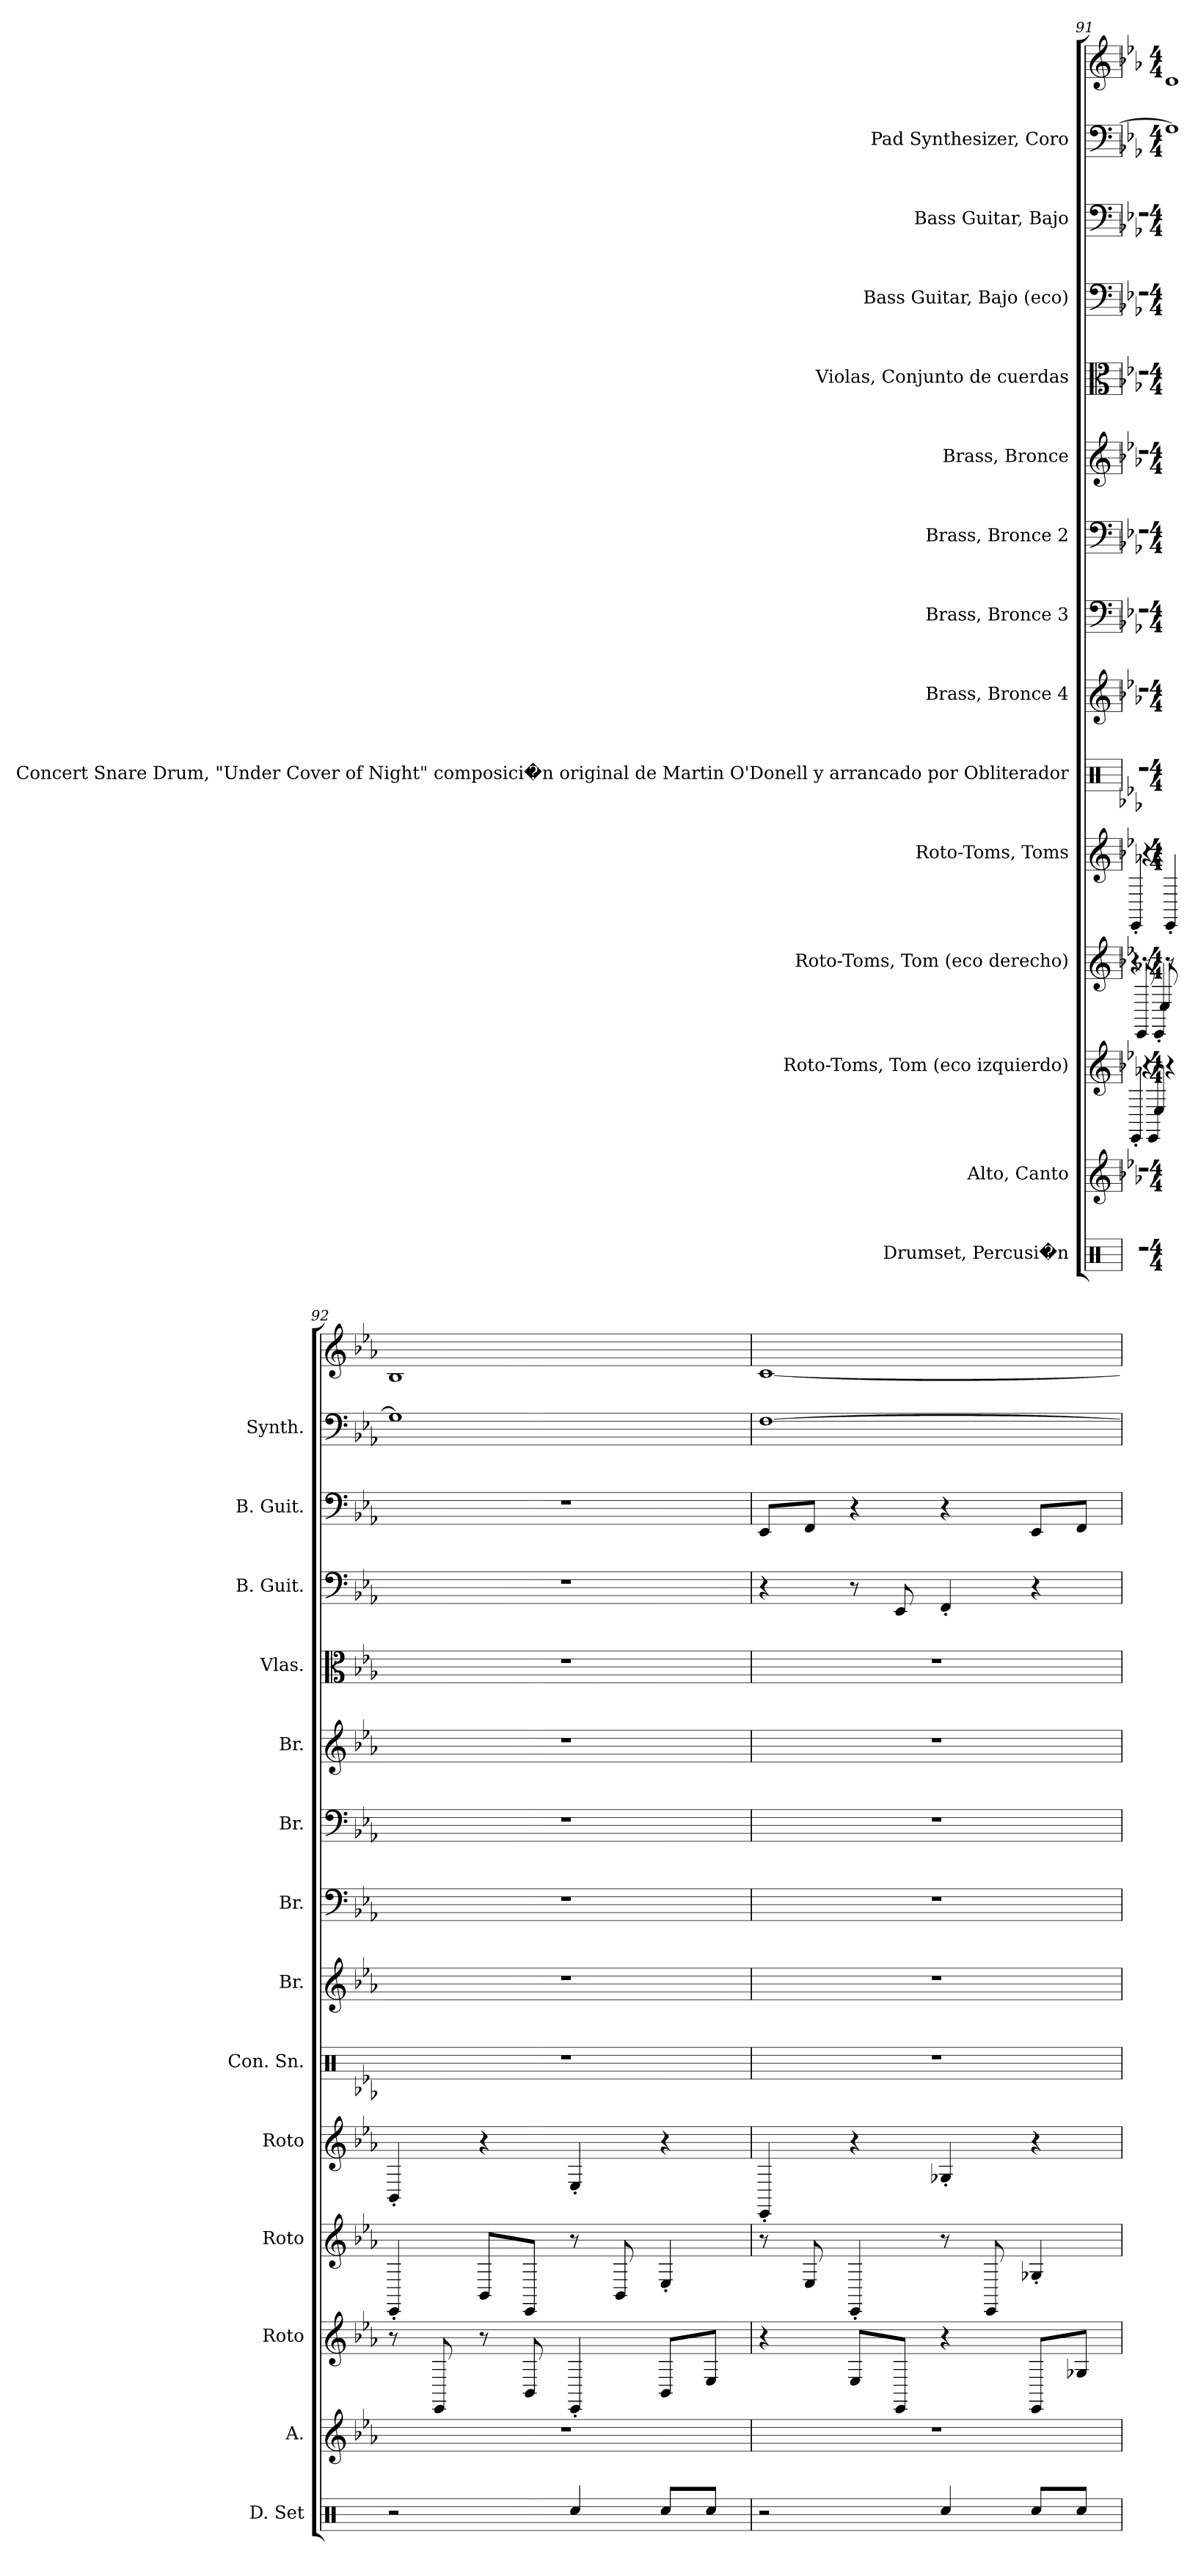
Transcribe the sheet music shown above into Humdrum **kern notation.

**kern	**kern	**kern	**kern	**kern	**kern	**kern	**kern	**kern	**kern	**kern	**kern	**kern	**kern	**kern
*part14	*part13	*part12	*part11	*part10	*part9	*part8	*part7	*part6	*part5	*part4	*part3	*part2	*part1	*part1
*staff15	*staff14	*staff13	*staff12	*staff11	*staff10	*staff9	*staff8	*staff7	*staff6	*staff5	*staff4	*staff3	*staff2	*staff1
*I"Drumset, Percusi�n	*I"Alto, Canto	*I"Roto-Toms, Tom (eco izquierdo)	*I"Roto-Toms, Tom (eco derecho)	*I"Roto-Toms, Toms	*I"Concert Snare Drum, &quot;Under Cover of Night&quot; composici�n original de Martin O'Donell y arrancado por Obliterador	*I"Brass, Bronce 4	*I"Brass, Bronce 3	*I"Brass, Bronce 2	*I"Brass, Bronce	*I"Violas, Conjunto de cuerdas	*I"Bass Guitar, Bajo (eco)	*I"Bass Guitar, Bajo	*I"Pad Synthesizer, Coro	*
*I'D. Set	*I'A.	*I'Roto	*I'Roto	*I'Roto	*I'Con. Sn.	*I'Br.	*I'Br.	*I'Br.	*I'Br.	*I'Vlas.	*I'B. Guit.	*I'B. Guit.	*I'Synth.	*
*clefX	*clefG2	*clefG2	*clefG2	*clefG2	*clefX	*clefG2	*clefF4	*clefF4	*clefG2	*clefC3	*clefF4	*clefF4	*clefF4	*clefG2
*	*	*	*	*	*	*	*	*	*	*	*ITrd7c12	*ITrd7c12	*	*
*k[]	*k[b-e-a-]	*k[b-e-a-]	*k[b-e-a-]	*k[b-e-a-]	*k[b-e-a-]	*k[b-e-a-]	*k[b-e-a-]	*k[b-e-a-]	*k[b-e-a-]	*k[b-e-a-]	*k[b-e-a-]	*k[b-e-a-]	*k[b-e-a-]	*k[b-e-a-]
*M4/4	*M4/4	*M4/4	*M4/4	*M4/4	*M4/4	*M4/4	*M4/4	*M4/4	*M4/4	*M4/4	*M4/4	*M4/4	*M4/4	*M4/4
=91	=91	=91	=91	=91	=91	=91	=91	=91	=91	=91	=91	=91	=91	=91
1r	1r	4r	8r	4EE-'/	1r	1r	1r	1r	1r	1r	1r	1r	[1G	1d
.	.	.	8E-/	.	.	.	.	.	.	.	.	.	.	.
.	.	8E-/L	4EE-'/	4r	.	.	.	.	.	.	.	.	.	.
.	.	8EE-/J	.	.	.	.	.	.	.	.	.	.	.	.
.	.	4r	8r	4r	.	.	.	.	.	.	.	.	.	.
.	.	.	8EE-/	.	.	.	.	.	.	.	.	.	.	.
.	.	4EE-'/	4r	4EE-'/	.	.	.	.	.	.	.	.	.	.
=92	=92	=92	=92	=92	=92	=92	=92	=92	=92	=92	=92	=92	=92	=92
2r	1r	8r	4EE-'/	4BB-'/	1r	1r	1r	1r	1r	1r	1r	1r	1G]	1B-
.	.	8EE-/	.	.	.	.	.	.	.	.	.	.	.	.
.	.	8r	8BB-/L	4r	.	.	.	.	.	.	.	.	.	.
.	.	8BB-/	8EE-/J	.	.	.	.	.	.	.	.	.	.	.
4Rcc/	.	4EE-'/	8r	4E-'/	.	.	.	.	.	.	.	.	.	.
.	.	.	8BB-/	.	.	.	.	.	.	.	.	.	.	.
8Rcc/L	.	8BB-/L	4E-'/	4r	.	.	.	.	.	.	.	.	.	.
8Rcc/J	.	8E-/J	.	.	.	.	.	.	.	.	.	.	.	.
!!LO:PB:g=z
=93	=93	=93	=93	=93	=93	=93	=93	=93	=93	=93	=93	=93	=93	=93
2r	1r	4r	8r	4EE-'/	1r	1r	1r	1r	1r	1r	4r	8EEE-/L	[1F	[1c
.	.	.	8E-/	.	.	.	.	.	.	.	.	8FFF/J	.	.
.	.	8E-/L	4EE-'/	4r	.	.	.	.	.	.	8r	4r	.	.
.	.	8EE-/J	.	.	.	.	.	.	.	.	8EEE-/	.	.	.
4Rcc/	.	4r	8r	4G-X'/	.	.	.	.	.	.	4FFF'/	4r	.	.
.	.	.	8EE-/	.	.	.	.	.	.	.	.	.	.	.
8Rcc/L	.	8EE-/L	4G-X'/	4r	.	.	.	.	.	.	4r	8EEE-/L	.	.
8Rcc/J	.	8G-X/J	.	.	.	.	.	.	.	.	.	8FFF/J	.	.
=	=	=	=	=	=	=	=	=	=	=	=	=	=	=
*-	*-	*-	*-	*-	*-	*-	*-	*-	*-	*-	*-	*-	*-	*-
